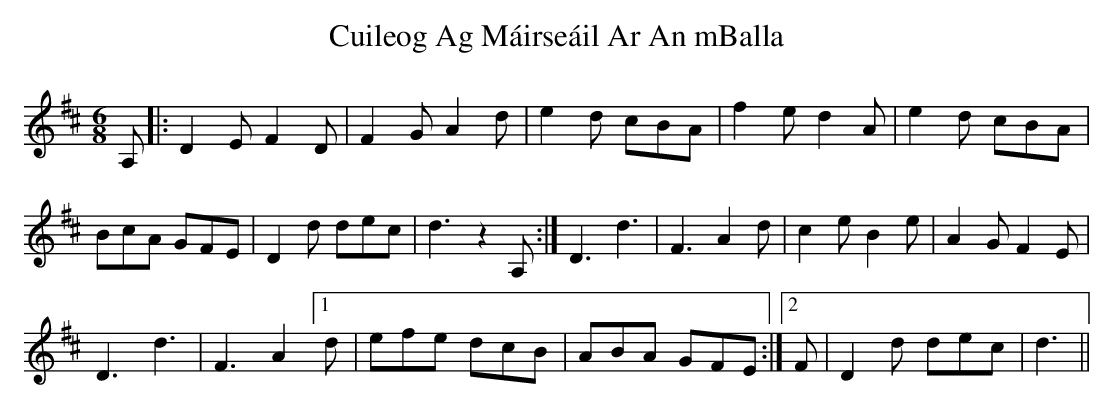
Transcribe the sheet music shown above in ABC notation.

X:1
T: Cuileog Ag Máirseáil Ar An mBalla
M: 6/8
L: 1/8
K: Dmaj
A,|:D2E F2D|F2GA2d|e2d cBA|f2e d2A|e2d cBA|
BcA GFE|D2d dec|d3z2A,:|D3d3|F3A2d|c2eB2e|A2GF2E|
D3d3|F3A2[1d|efe dcB|ABA GFE:|2 F|D2d dec|d3||
